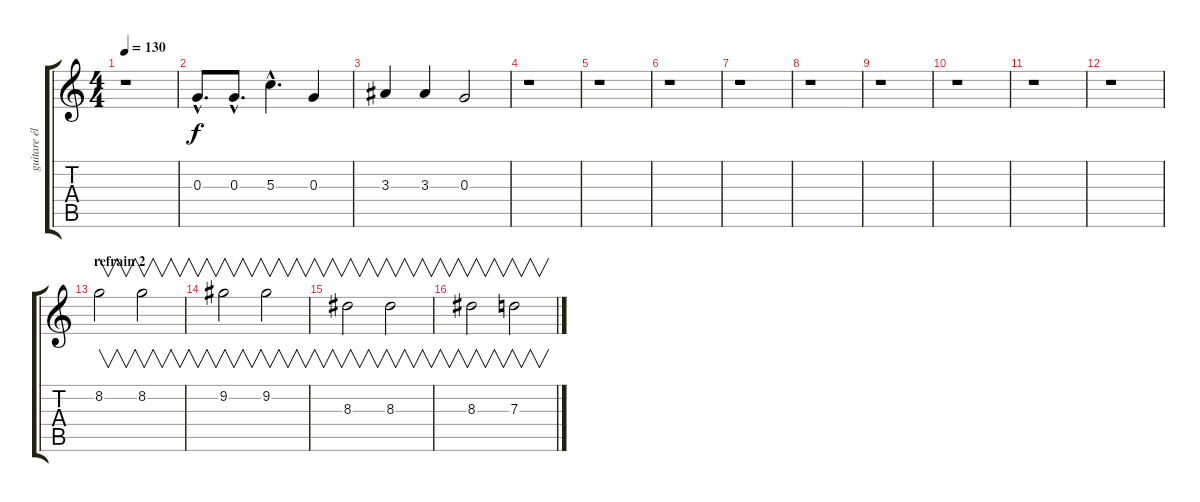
\track ("guitare électrique" "guitare él") {instrument electricguitarclean}
\staff {score tabs}
\tuning (E4 B3 G3 D3 A2 E2) {hide}
\ts (4 4)
\tempo 130
\clef g2
\ks c
r.1{dy f} |
0.3{hac}.8{d} 0.3{hac}.8{d} 5.3{hac}.4{d} 0.3.4 |
3.3.4 3.3.4 0.3.2 |
r.1 |
r.1 |
r.1 |
r.1 |
r.1 |
r.1 |
r.1 |
r.1 |
r.1 |
\section ("" "refrain 2")
8.2.2{v} 8.2.2{v} |
9.2.2{v} 9.2.2{v} |
8.3.2{v} 8.3.2{v} |
8.3.2{v} 7.3.2{v}
